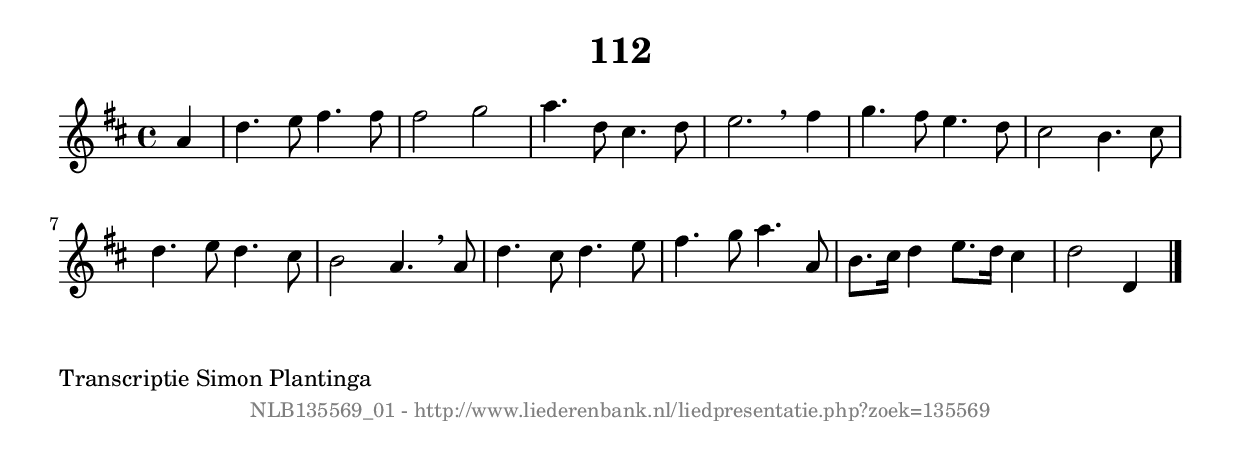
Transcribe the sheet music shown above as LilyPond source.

%
% produced by wce2krn 1.64 (7 June 2014)
%
\version"2.16"
#(append! paper-alist '(("long" . (cons (* 210 mm) (* 2000 mm)))))
#(set-default-paper-size "long")
sb = {\breathe}
mBreak = {\breathe }
bBreak = {\breathe }
x = {\once\override NoteHead #'style = #'cross }
gl=\glissando
itime={\override Staff.TimeSignature #'stencil = ##f }
ficta = {\once\set suggestAccidentals = ##t}
fine = {\once\override Score.RehearsalMark #'self-alignment-X = #1 \mark \markup {\italic{Fine}}}
dc = {\once\override Score.RehearsalMark #'self-alignment-X = #1 \mark \markup {\italic{D.C.}}}
dcf = {\once\override Score.RehearsalMark #'self-alignment-X = #1 \mark \markup {\italic{D.C. al Fine}}}
dcc = {\once\override Score.RehearsalMark #'self-alignment-X = #1 \mark \markup {\italic{D.C. al Coda}}}
ds = {\once\override Score.RehearsalMark #'self-alignment-X = #1 \mark \markup {\italic{D.S.}}}
dsf = {\once\override Score.RehearsalMark #'self-alignment-X = #1 \mark \markup {\italic{D.S. al Fine}}}
dsc = {\once\override Score.RehearsalMark #'self-alignment-X = #1 \mark \markup {\italic{D.S. al Coda}}}
pv = {\set Score.repeatCommands = #'((volta "1"))}
sv = {\set Score.repeatCommands = #'((volta "2"))}
tv = {\set Score.repeatCommands = #'((volta "3"))}
qv = {\set Score.repeatCommands = #'((volta "4"))}
xv = {\set Score.repeatCommands = #'((volta #f))}
\header{ tagline = ""
title = "112"
}
\score {{
\key d \major
\relative g'
{
\set melismaBusyProperties = #'()
\partial 32*8
\time 4/4
\tempo 4=120
\override Score.MetronomeMark #'transparent = ##t
\override Score.RehearsalMark #'break-visibility = #(vector #t #t #f)
a4 | d4. e8 fis4. fis8 | fis2 g2 | a4. d,8 cis4. d8 | e2. \bar ":|:" \bBreak
fis4 | g4. fis8 e4. d8 | cis2 b4. cis8 | d4. e8 d4. cis8 | b2 a4. \mBreak
a8 | d4. cis8 d4. e8 | fis4. g8 a4. a,8 | b8. cis16 d4 e8. d16 cis4 | d2 d,4 \bar "|."
 }}
 \midi { }
 \layout {
            indent = 0.0\cm
}
}
\markup { \wordwrap-string #" 
Transcriptie Simon Plantinga
"}
\markup { \vspace #0 } \markup { \with-color #grey \fill-line { \center-column { \smaller "NLB135569_01 - http://www.liederenbank.nl/liedpresentatie.php?zoek=135569" } } }
